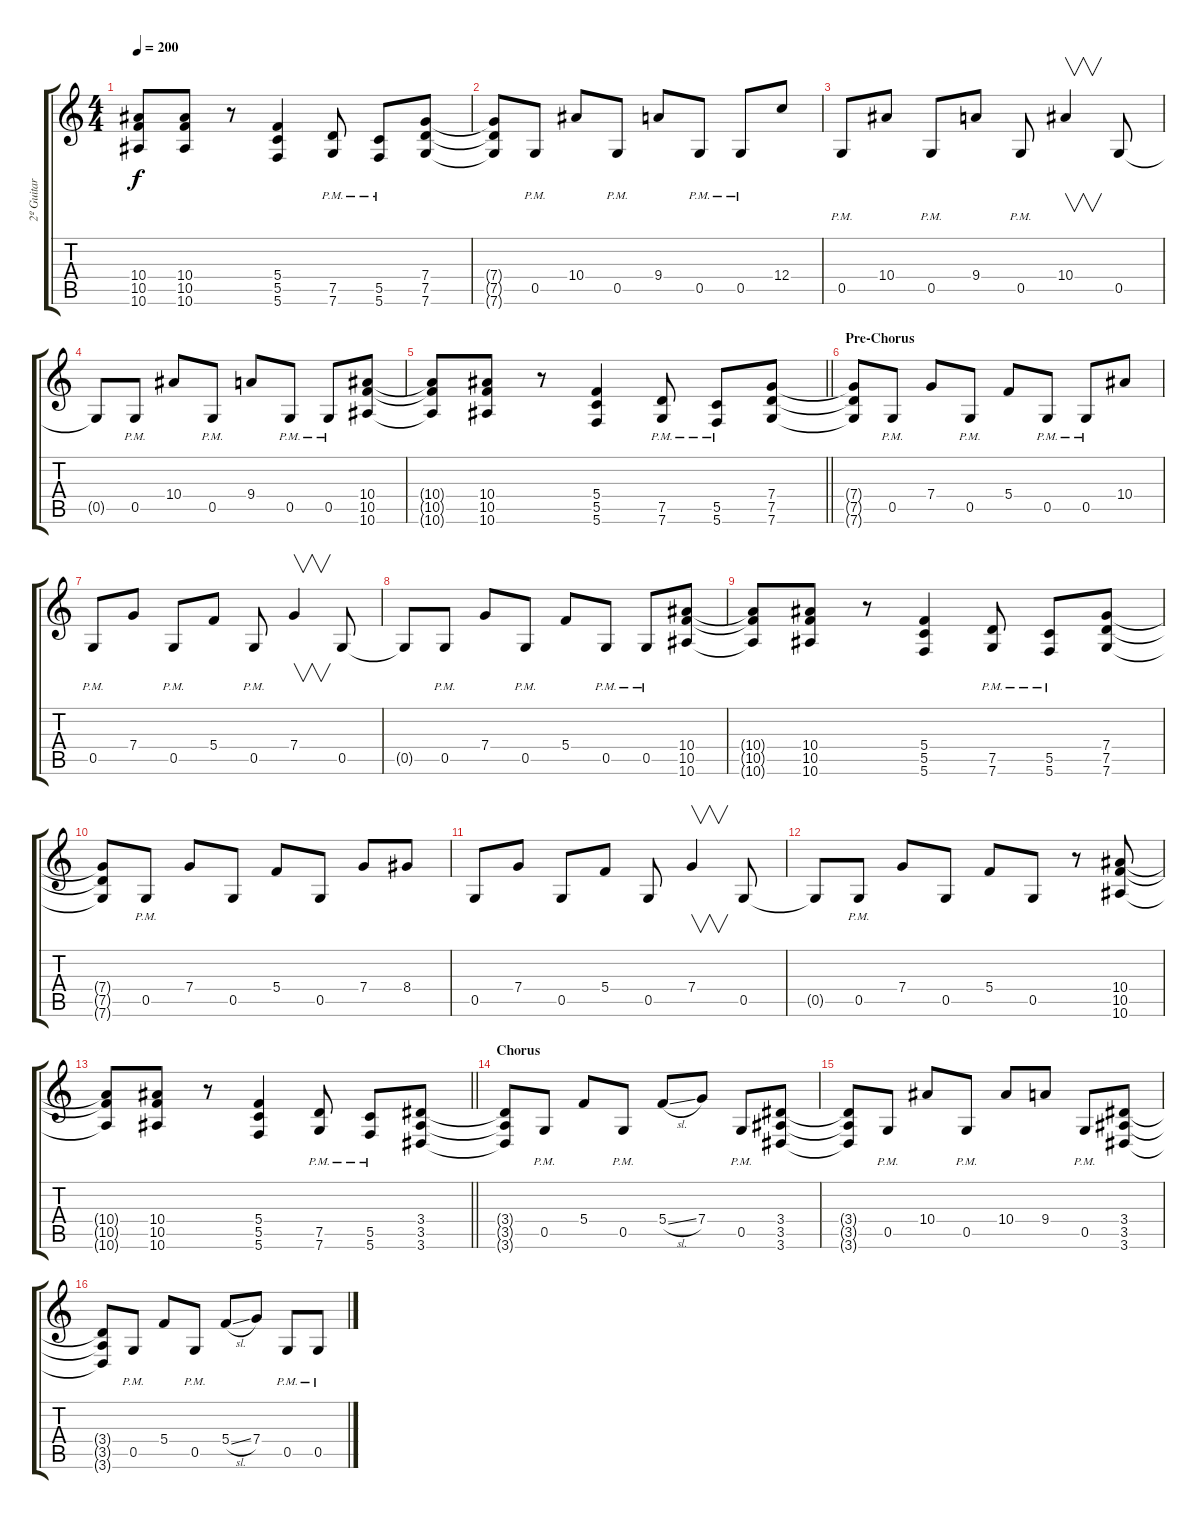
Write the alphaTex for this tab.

\track ("2º Guitar" "2º Guitar") {instrument overdrivenguitar}
\staff {score tabs}
\tuning (D4 A3 F3 C3 G2 C2) {hide}
\ts (4 4)
\tempo 200
\clef g2
\ks c
(10.4{t} 10.5{t} 10.6{t}).8{dy f} (10.4 10.5 10.6).8 r.8 (5.4 5.5 5.6).4 (7.5{pm} 7.6{pm}).8 (5.5{pm} 5.6{pm}).8 (7.4 7.5 7.6).8 |
(7.4{t} 7.5{t} 7.6{t}).8 0.5{pm}.8 10.4.8 0.5{pm}.8 9.4.8 0.5{pm}.8 0.5{pm}.8 12.4.8 |
0.5{pm}.8 10.4.8 0.5{pm}.8 9.4.8 0.5{pm}.8 10.4.4{v} 0.5.8 |
0.5{t}.8 0.5{pm}.8 10.4.8 0.5{pm}.8 9.4.8 0.5{pm}.8 0.5{pm}.8 (10.4 10.5 10.6).8 |
\barLineRight lightlight
(10.4{t} 10.5{t} 10.6{t}).8 (10.4 10.5 10.6).8 r.8 (5.4 5.5 5.6).4 (7.5{pm} 7.6{pm}).8 (5.5{pm} 5.6{pm}).8 (7.4 7.5 7.6).8 |
\section ("" "Pre-Chorus")
(7.4{t} 7.5{t} 7.6{t}).8 0.5{pm}.8 7.4.8 0.5{pm}.8 5.4.8 0.5{pm}.8 0.5{pm}.8 10.4.8 |
0.5{pm}.8 7.4.8 0.5{pm}.8 5.4.8 0.5{pm}.8 7.4.4{v} 0.5.8 |
0.5{t}.8 0.5{pm}.8 7.4.8 0.5{pm}.8 5.4.8 0.5{pm}.8 0.5{pm}.8 (10.4 10.5 10.6).8 |
(10.4{t} 10.5{t} 10.6{t}).8 (10.4 10.5 10.6).8 r.8 (5.4 5.5 5.6).4 (7.5{pm} 7.6{pm}).8 (5.5{pm} 5.6{pm}).8 (7.4 7.5 7.6).8 |
(7.4{t} 7.5{t} 7.6{t}).8 0.5{pm}.8 7.4.8 0.5.8 5.4.8 0.5.8 7.4.8 8.4.8 |
0.5.8 7.4.8 0.5.8 5.4.8 0.5.8 7.4.4{v} 0.5.8 |
0.5{t}.8 0.5{pm}.8 7.4.8 0.5.8 5.4.8 0.5.8 r.8 (10.4 10.5 10.6).8 |
\barLineRight lightlight
(10.4{t} 10.5{t} 10.6{t}).8 (10.4 10.5 10.6).8 r.8 (5.4 5.5 5.6).4 (7.5{pm} 7.6{pm}).8 (5.5{pm} 5.6{pm}).8 (3.4 3.5 3.6).8 |
\section ("" "Chorus")
(3.4{t} 3.5{t} 3.6{t}).8 0.5{pm}.8 5.4.8 0.5{pm}.8 5.4{sl}.8 7.4.8 0.5{pm}.8 (3.4 3.5 3.6).8 |
(3.4{t} 3.5{t} 3.6{t}).8 0.5{pm}.8 10.4.8 0.5{pm}.8 10.4.8 9.4.8 0.5{pm}.8 (3.4 3.5 3.6).8 |
(3.4{t} 3.5{t} 3.6{t}).8 0.5{pm}.8 5.4.8 0.5{pm}.8 5.4{sl}.8 7.4.8 0.5{pm}.8 0.5{pm}.8
